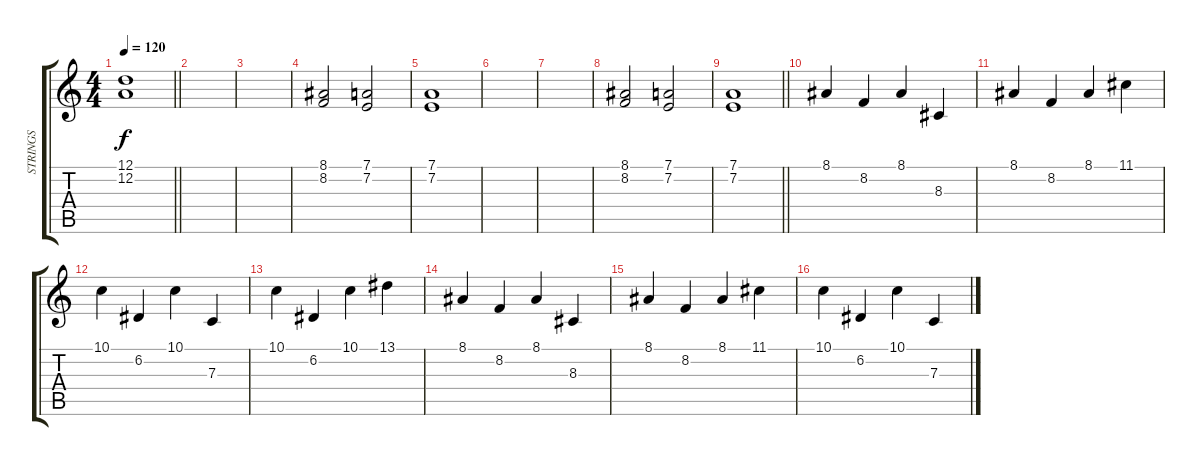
\track ("STRINGS" "STRINGS") {instrument stringensemble1}
\staff {score tabs}
\tuning (D4 A3 F3 C3 G2 D2) {hide}
\ts (4 4)
\tempo 120
\clef g2
\barLineRight lightlight
\ks c
(12.1 12.2).1{dy f} |
|
|
(8.1 8.2).2 (7.1 7.2).2 |
(7.1 7.2).1 |
|
|
(8.1 8.2).2 (7.1 7.2).2 |
\barLineRight lightlight
(7.1 7.2).1 |
8.1.4 8.2.4 8.1.4 8.3.4 |
8.1.4 8.2.4 8.1.4 11.1.4 |
10.1.4 6.2.4 10.1.4 7.3.4 |
10.1.4 6.2.4 10.1.4 13.1.4 |
8.1.4 8.2.4 8.1.4 8.3.4 |
8.1.4 8.2.4 8.1.4 11.1.4 |
10.1.4 6.2.4 10.1.4 7.3.4
